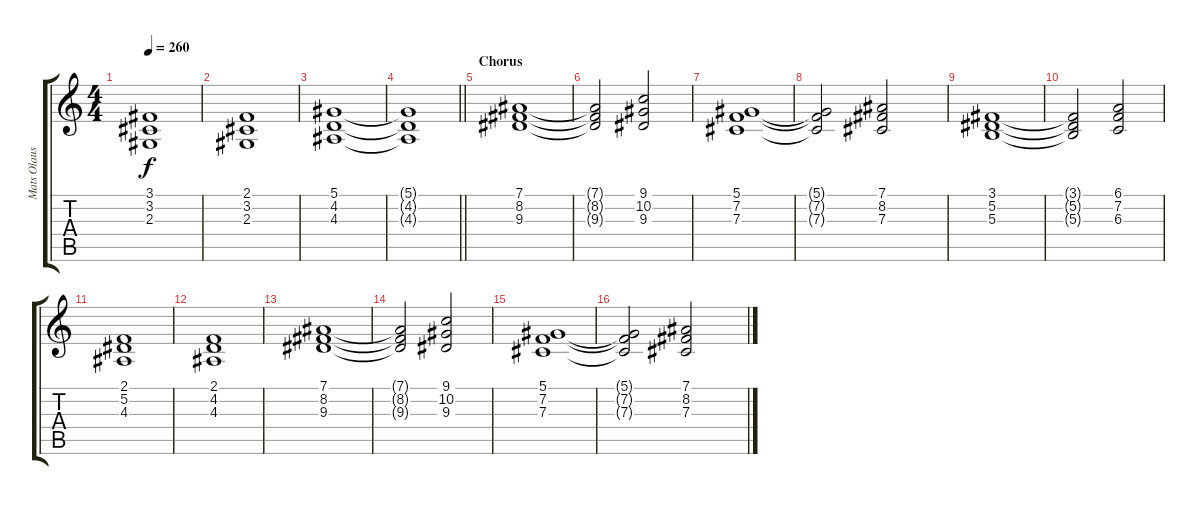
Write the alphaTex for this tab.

\track ("Mats Olausson" "Mats Olaus") {instrument percussiveorgan}
\staff {score tabs}
\tuning (Eb4 Bb3 Gb3 Db3 Ab2 Eb2) {hide}
\ts (4 4)
\tempo 260
\clef g2
\ks c
(3.1 3.2 2.3).1{dy f} |
(2.1 3.2 2.3).1 |
(5.1 4.2 4.3).1 |
\barLineRight lightlight
(5.1{t} 4.2{t} 4.3{t}).1 |
\section ("" "Chorus")
(7.1 8.2 9.3).1 |
(7.1{t} 8.2{t} 9.3{t}).2 (9.1 10.2 9.3).2 |
(5.1 7.2 7.3).1 |
(5.1{t} 7.2{t} 7.3{t}).2 (7.1 8.2 7.3).2 |
(3.1 5.2 5.3).1 |
(3.1{t} 5.2{t} 5.3{t}).2 (6.1 7.2 6.3).2 |
(2.1 5.2 4.3).1 |
(2.1 4.2 4.3).1 |
(7.1 8.2 9.3).1 |
(7.1{t} 8.2{t} 9.3{t}).2 (9.1 10.2 9.3).2 |
(5.1 7.2 7.3).1 |
(5.1{t} 7.2{t} 7.3{t}).2 (7.1 8.2 7.3).2
